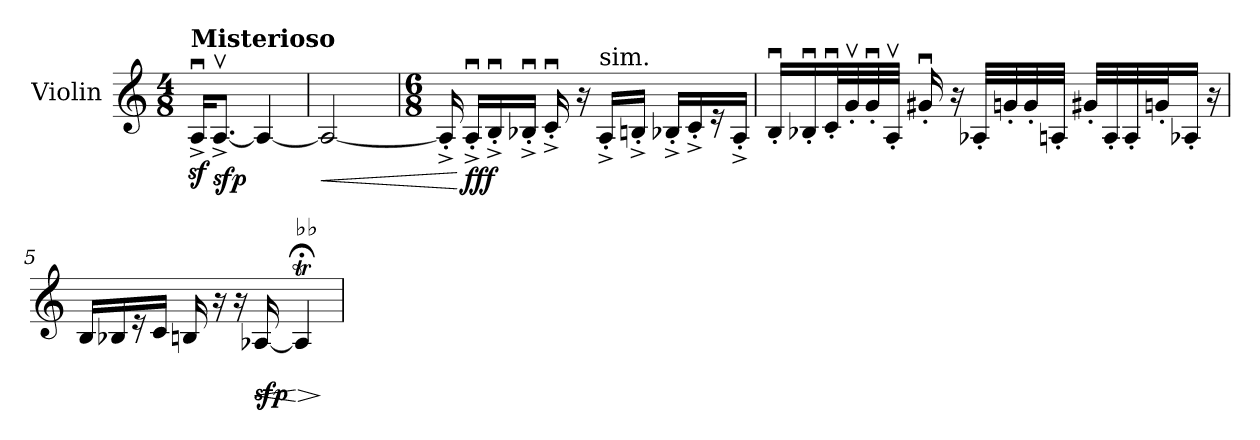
**kern	**dynam
*part1	*part1
*staff1	*staff1
*I"Violin	*
*I'Vln.	*
*clefG2	*
*k[]	*
*M4/8	*
*MM54	*
=1	=1
!LO:TX:a:B:t=Misterioso	!
16Az<u^/KL	.
!	!LO:DY:b
[8.Av^/J	sfp
4A/_	.
=2	=2
!	!LO:HP:b
2A/_	<
=3	=3
*M6/8	*
16A'^/]	.
!	!LO:DY:n=1:b
16Au'^/LL	[ fff
16Bu'^/	.
16B-Xu'^/JJ	.
16cu'^/	.
16r	.
!LO:TX:a:t=sim.	!
16A'^/LL	.
16Bn'^/JJ	.
16B-X'^/LL	.
16c'^/	.
16re	.
16A'^/JJ	.
!!LO:LB:g=z
=4	=4
16Bu'/LL	.
16B-Xu'/	.
32cu'/L	.
32gv'/	.
32gu'/	.
32Av'/JJJ	.
16g#Xu'/	.
16r	.
32A-X'/LLL	.
32gn'/	.
32g'/	.
32An'/JJJ	.
32g#X'/LLL	.
32A'/	.
32A'/	.
32gn'/J	.
16A-X'/JJ	.
16r	.
=5	=5
16B/LL	.
16B-X/	.
16re	.
16c/JJ	.
16Bn/	.
16r	.
16r	.
!	!LO:HP:b
!	!LO:DY:n=1:b
[16A-X/	< sfp
!LO:TX:a:t=♭♭	!
!	!LO:HP:n=1:b
4A-;<T/]	[ >
.	]
=	=
*-	*-
